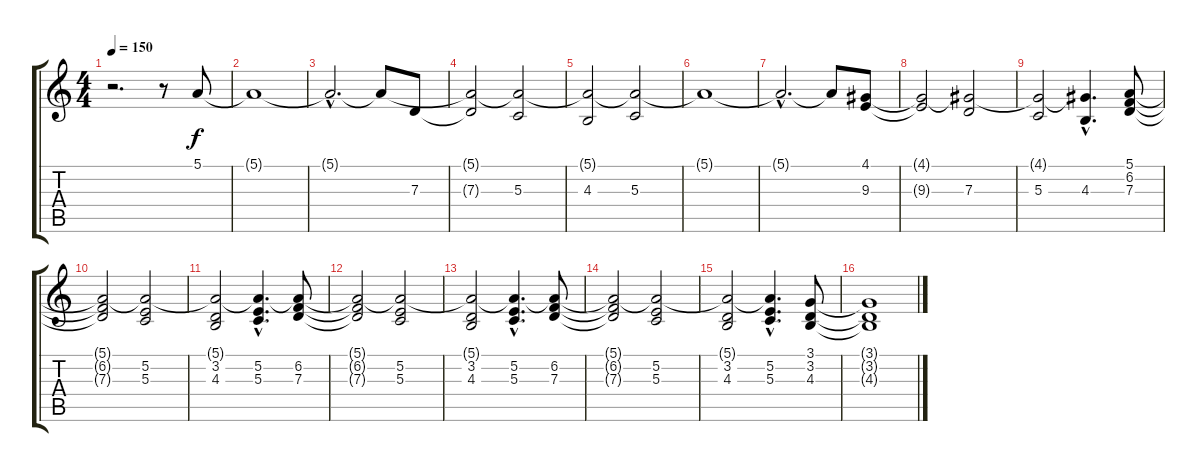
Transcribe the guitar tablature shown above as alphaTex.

\track "" {instrument pad2warm}
\staff {score tabs}
\tuning (E4 B3 G3 D3 A2 E2) {hide}
\ts (4 4)
\tempo 150
\clef g2
\ks c
r.2{d dy f instrument pad2warm} r.8 5.1.8 |
5.1{t}.1 |
5.1{hac t}.2{d} 5.1{t}.8 7.3.8 |
(5.1{t} 7.3{t}).2 (5.1{t} 5.3).2 |
(5.1{t} 4.3).2 (5.1{t} 5.3).2 |
5.1{t}.1 |
5.1{hac t}.2{d} 5.1{t}.8 (4.1 9.3).8 |
(4.1{t} 9.3{t}).2 (4.1{t} 7.3).2 |
(4.1{t} 5.3).2 (4.1{hac t} 4.3{hac}).4{d} (5.1 6.2 7.3).8 |
(5.1{t} 6.2{t} 7.3{t}).2 (5.1{t} 5.2 5.3).2 |
(5.1{t} 3.2 4.3).2 (5.1{hac t} 5.2{hac} 5.3{hac}).4{d} (5.1{t} 6.2 7.3).8 |
(5.1{t} 6.2{t} 7.3{t}).2 (5.1{t} 5.2 5.3).2 |
(5.1{t} 3.2 4.3).2 (5.1{hac t} 5.2{hac} 5.3{hac}).4{d} (5.1{t} 6.2 7.3).8 |
(5.1{t} 6.2{t} 7.3{t}).2 (5.1{t} 5.2 5.3).2 |
(5.1{t} 3.2 4.3).2 (5.1{hac t} 5.2{hac} 5.3{hac}).4{d} (3.1 3.2 4.3).8 |
(3.1{t} 3.2{t} 4.3{t}).1
